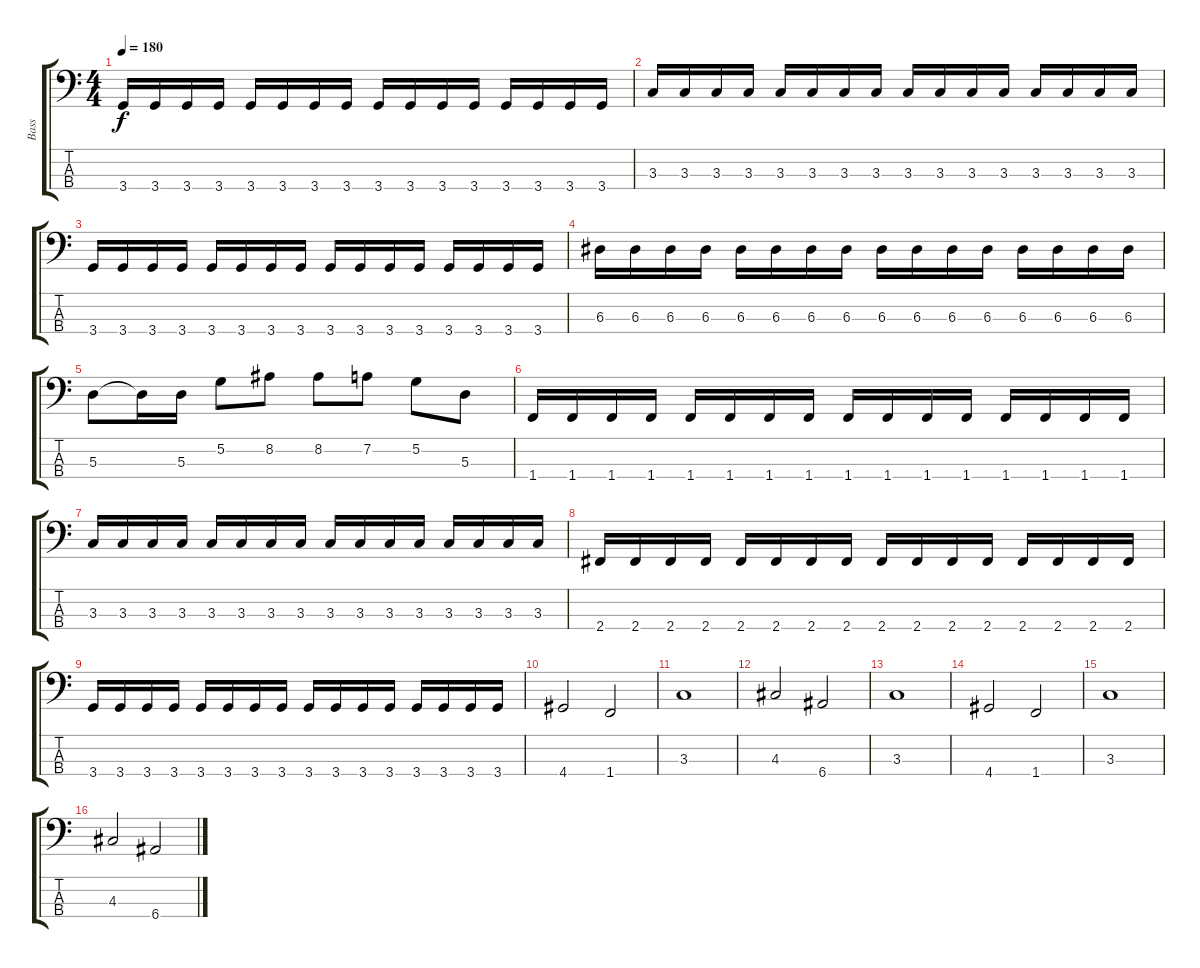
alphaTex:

\track ("Bass" "Bass") {instrument electricbassfinger}
\staff {score tabs}
\tuning (G2 D2 A1 E1) {hide}
\ts (4 4)
\tempo 180
\clef f4
\ks c
3.4.16{dy f} 3.4.16 3.4.16 3.4.16 3.4.16 3.4.16 3.4.16 3.4.16 3.4.16 3.4.16 3.4.16 3.4.16 3.4.16 3.4.16 3.4.16 3.4.16 |
3.3.16 3.3.16 3.3.16 3.3.16 3.3.16 3.3.16 3.3.16 3.3.16 3.3.16 3.3.16 3.3.16 3.3.16 3.3.16 3.3.16 3.3.16 3.3.16 |
3.4.16 3.4.16 3.4.16 3.4.16 3.4.16 3.4.16 3.4.16 3.4.16 3.4.16 3.4.16 3.4.16 3.4.16 3.4.16 3.4.16 3.4.16 3.4.16 |
6.3.16 6.3.16 6.3.16 6.3.16 6.3.16 6.3.16 6.3.16 6.3.16 6.3.16 6.3.16 6.3.16 6.3.16 6.3.16 6.3.16 6.3.16 6.3.16 |
5.3.8 5.3{t}.16 5.3.16 5.2.8 8.2.8 8.2.8 7.2.8 5.2.8 5.3.8 |
1.4.16 1.4.16 1.4.16 1.4.16 1.4.16 1.4.16 1.4.16 1.4.16 1.4.16 1.4.16 1.4.16 1.4.16 1.4.16 1.4.16 1.4.16 1.4.16 |
3.3.16 3.3.16 3.3.16 3.3.16 3.3.16 3.3.16 3.3.16 3.3.16 3.3.16 3.3.16 3.3.16 3.3.16 3.3.16 3.3.16 3.3.16 3.3.16 |
2.4.16 2.4.16 2.4.16 2.4.16 2.4.16 2.4.16 2.4.16 2.4.16 2.4.16 2.4.16 2.4.16 2.4.16 2.4.16 2.4.16 2.4.16 2.4.16 |
3.4.16 3.4.16 3.4.16 3.4.16 3.4.16 3.4.16 3.4.16 3.4.16 3.4.16 3.4.16 3.4.16 3.4.16 3.4.16 3.4.16 3.4.16 3.4.16 |
4.4.2 1.4.2 |
3.3.1 |
4.3.2 6.4.2 |
3.3.1 |
4.4.2 1.4.2 |
3.3.1 |
4.3.2 6.4.2
